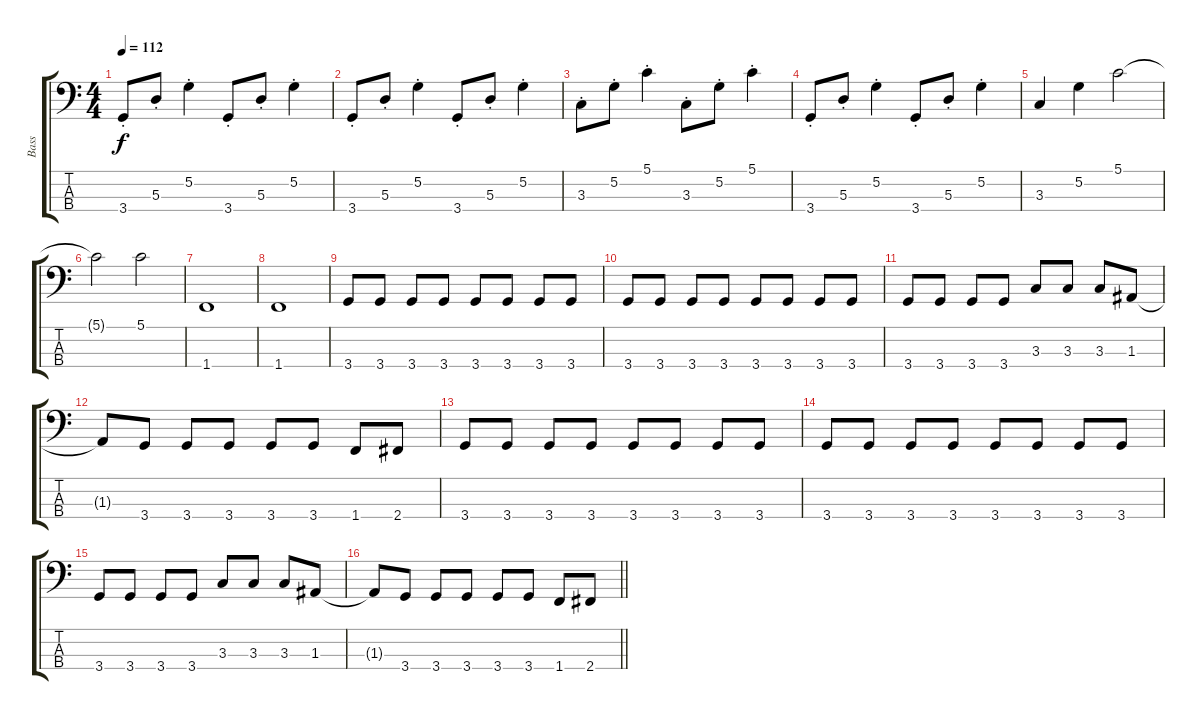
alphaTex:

\track ("Bass" "Bass") {instrument electricbassfinger}
\staff {score tabs}
\tuning (G2 D2 A1 E1) {hide}
\ts (4 4)
\tempo 112
\clef f4
\ks c
3.4{st}.8{dy f} 5.3{st}.8 5.2{st}.4 3.4{st}.8 5.3{st}.8 5.2{st}.4 |
3.4{st}.8 5.3{st}.8 5.2{st}.4 3.4{st}.8 5.3{st}.8 5.2{st}.4 |
3.3{st}.8 5.2{st}.8 5.1{st}.4 3.3{st}.8 5.2{st}.8 5.1{st}.4 |
3.4{st}.8 5.3{st}.8 5.2{st}.4 3.4{st}.8 5.3{st}.8 5.2{st}.4 |
3.3.4 5.2.4 5.1.2 |
5.1{t}.2 5.1.2 |
1.4.1 |
1.4.1 |
3.4.8 3.4.8 3.4.8 3.4.8 3.4.8 3.4.8 3.4.8 3.4.8 |
3.4.8 3.4.8 3.4.8 3.4.8 3.4.8 3.4.8 3.4.8 3.4.8 |
3.4.8 3.4.8 3.4.8 3.4.8 3.3.8 3.3.8 3.3.8 1.3.8 |
1.3{t}.8 3.4.8 3.4.8 3.4.8 3.4.8 3.4.8 1.4.8 2.4.8 |
3.4.8 3.4.8 3.4.8 3.4.8 3.4.8 3.4.8 3.4.8 3.4.8 |
3.4.8 3.4.8 3.4.8 3.4.8 3.4.8 3.4.8 3.4.8 3.4.8 |
3.4.8 3.4.8 3.4.8 3.4.8 3.3.8 3.3.8 3.3.8 1.3.8 |
\barLineRight lightlight
1.3{t}.8 3.4.8 3.4.8 3.4.8 3.4.8 3.4.8 1.4.8 2.4.8
